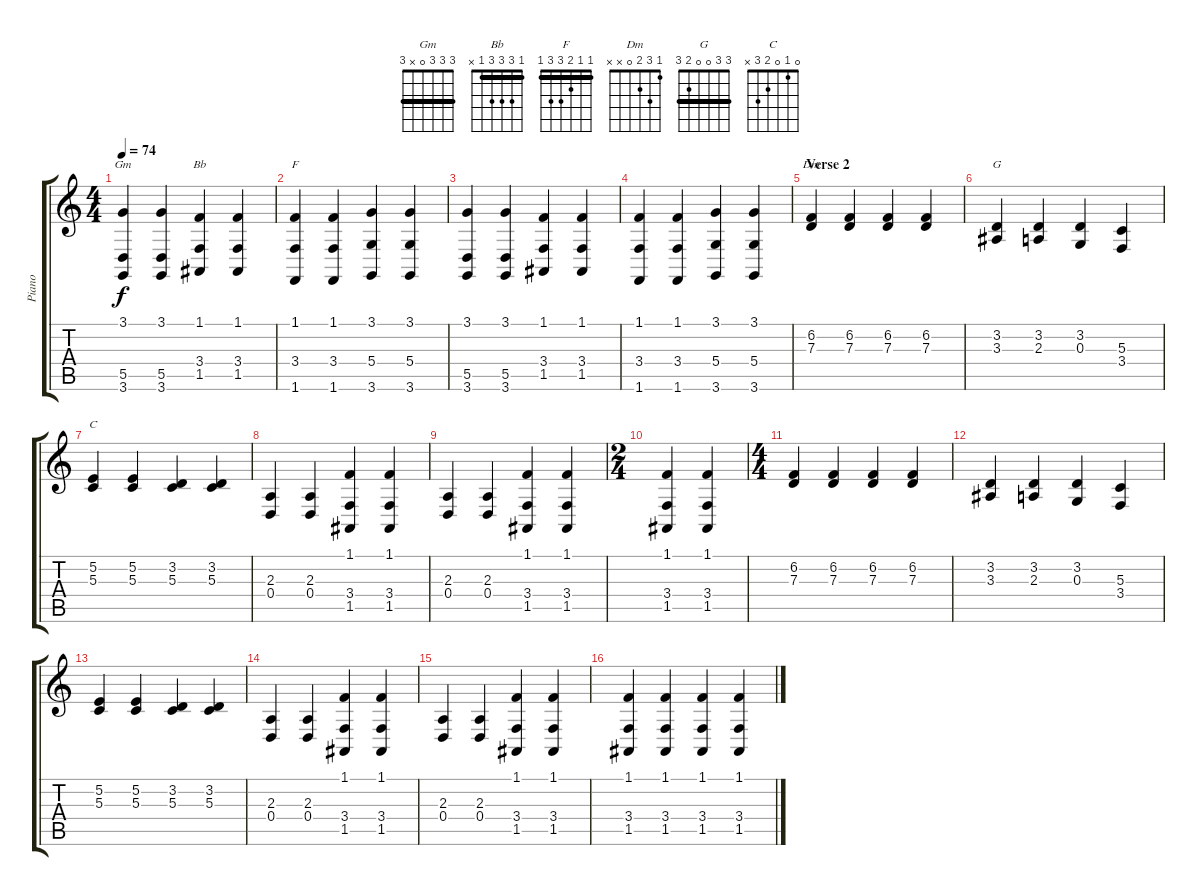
\track ("Piano" "Piano") {instrument brightacousticpiano}
\staff {score tabs}
\tuning (E4 B3 G3 D3 A2 E2) {hide}
\chord ("Gm" 3 3 3 0 x 3) {barre 3}
\chord ("Bb" 1 3 3 3 1 x) {barre 1}
\chord ("F" 1 1 2 3 3 1) {barre 1}
\chord ("Dm" 1 3 2 0 x x)
\chord ("G" 3 3 0 0 2 3) {barre 3}
\chord ("C" 0 1 0 2 3 x)
\ts (4 4)
\tempo 74
\clef g2
\ks c
(3.1 5.5 3.6).4{ch "Gm" dy f} (3.1 5.5 3.6).4 (1.1 3.4 1.5).4{ch "Bb"} (1.1 3.4 1.5).4 |
(1.1 3.4 1.6).4{ch "F"} (1.1 3.4 1.6).4 (3.1 5.4 3.6).4 (3.1 5.4 3.6).4 |
(3.1 5.5 3.6).4 (3.1 5.5 3.6).4 (1.1 3.4 1.5).4 (1.1 3.4 1.5).4 |
(1.1 3.4 1.6).4 (1.1 3.4 1.6).4 (3.1 5.4 3.6).4 (3.1 5.4 3.6).4 |
\section ("" "Verse 2")
(6.2 7.3).4{ch "Dm"} (6.2 7.3).4 (6.2 7.3).4 (6.2 7.3).4 |
(3.2 3.3).4{ch "G"} (3.2 2.3).4 (3.2 0.3).4 (5.3 3.4).4 |
(5.2 5.3).4{ch "C"} (5.2 5.3).4 (3.2 5.3).4 (3.2 5.3).4 |
(2.3 0.4).4 (2.3 0.4).4 (1.1 3.4 1.5).4 (1.1 3.4 1.5).4 |
(2.3 0.4).4 (2.3 0.4).4 (1.1 3.4 1.5).4 (1.1 3.4 1.5).4 |
\ts (2 4)
(1.1 3.4 1.5).4 (1.1 3.4 1.5).4 |
\ts (4 4)
(6.2 7.3).4 (6.2 7.3).4 (6.2 7.3).4 (6.2 7.3).4 |
(3.2 3.3).4 (3.2 2.3).4 (3.2 0.3).4 (5.3 3.4).4 |
(5.2 5.3).4 (5.2 5.3).4 (3.2 5.3).4 (3.2 5.3).4 |
(2.3 0.4).4 (2.3 0.4).4 (1.1 3.4 1.5).4 (1.1 3.4 1.5).4 |
(2.3 0.4).4 (2.3 0.4).4 (1.1 3.4 1.5).4 (1.1 3.4 1.5).4 |
(1.1 3.4 1.5).4 (1.1 3.4 1.5).4 (1.1 3.4 1.5).4 (1.1 3.4 1.5).4
